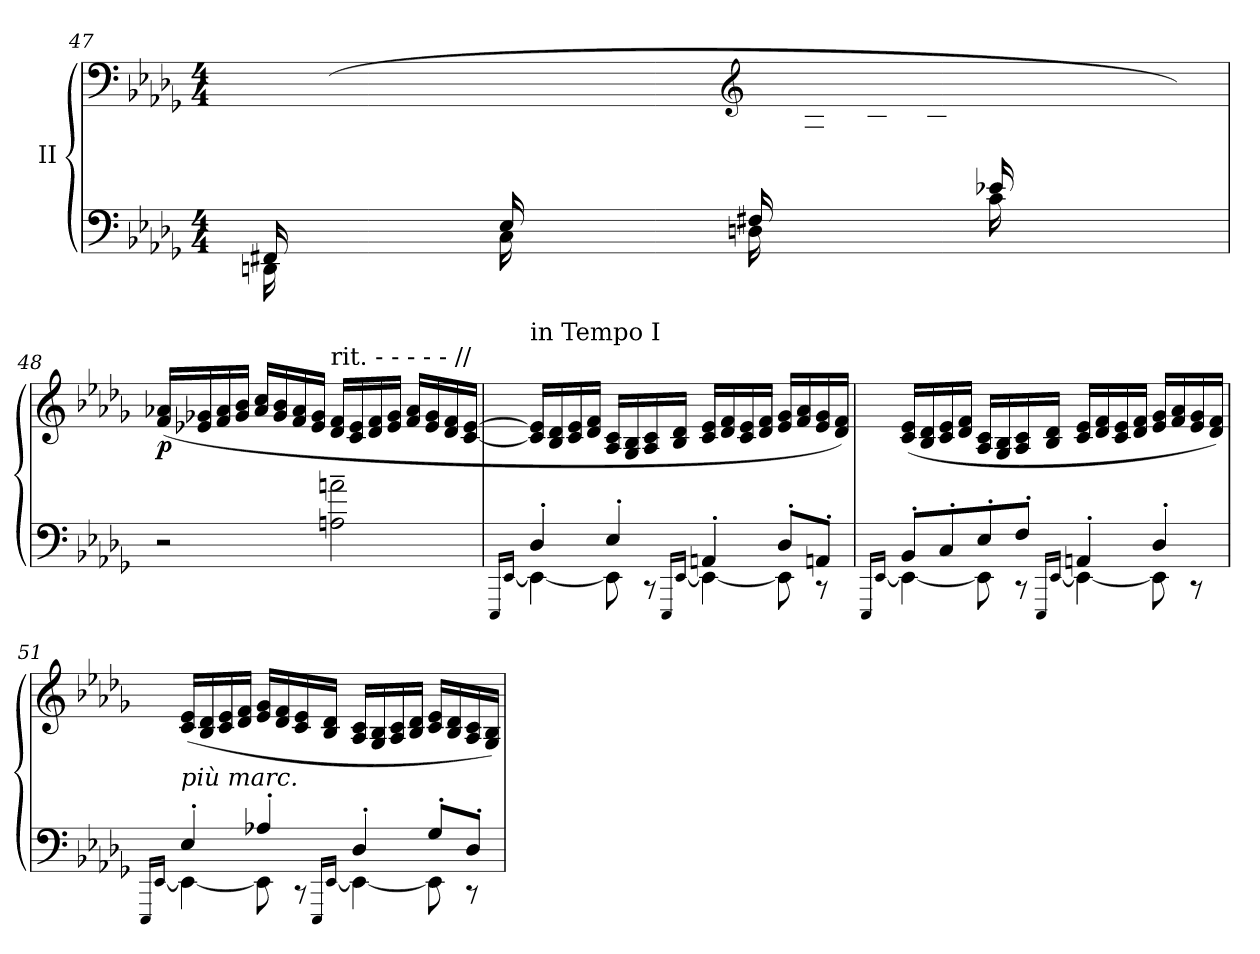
**kern	**kern	**dynam
*part1	*part1	*part1
*staff2	*staff1	*staff1/2
*I"II	*	*
!!LO:LB:g=z
*clefF4	*clefF4	*
*k[b-e-a-d-g-]	*k[b-e-a-d-g-]	*
*M4/4	*M4/4	*
=47	=47	=47
*^	*^	*
16DDn\	16FF#X/LL	4ryy	16ryy	.
16ryy	8.ryy	.	(>16AAn\ 16C\	.
16ryy	.	.	16BB-\ 16D-\	.
16ryy	.	.	16BBn\ 16Dn\JJ	.
16C\	16E-/LL	4ryy	16ryy	.
16ryy	8.ryy	.	16En\ 16Gn\	.
16ryy	.	.	16F\ 16A-X\	.
16ryy	.	.	16F#X\ 16A-\JJ	.
*	*	*clefG2	*	*
16Dn\	16F#X/LL	4ryy	16ryy	.
16ryy	8.ryy	.	16An\ 16c\	.
16ryy	.	.	16B-X\ 16d-X\	.
16ryy	.	.	16Bn\ 16dn\JJ	.
16c\	16e-X/LL	4ryy	16ryy	.
16ryy	8.ryy	.	16d\ 16f\	.
16ryy	.	.	16e-X\ 16g-X\	.
16ryy	.	.	16en\ 16gn\JJ)	.
*v	*v	*	*	*
=48	=48	=48	=48
!	!	!	!LO:DY:b
*	*v	*v	*
2r	(<16f/ 16a-X/LL	p
.	16e-X/ 16g-X/	.
.	16f/ 16a-/	.
.	16g-/ 16b-/JJ	.
.	16a-/ 16cc/LL	.
.	16g-/ 16b-/	.
.	16f/ 16a-/	.
.	16e-/ 16g-/JJ	.
!	!LO:TX:a:t=rit.  -    -     -     -     -     //	!
2An\~ 2an\~	16d-/ 16f/LL	.
.	16c/ 16e-/	.
.	16d-/ 16f/	.
.	16e-/ 16g-/JJ	.
.	16f/ 16a-i/LL	.
.	16e-/ 16g-/	.
.	16d-/ 16f/	.
.	[16c/ [16e-/JJ	.
!!LO:LB:g=z
=49	=49	=49
*^	*	*
.	16qEEE-/LL	.	.
.	[16qEE-/JJ	.	.
!	!	!LO:TX:t=in Tempo I	!
!	!	!	!LO:DY:b=2
!	!	!	!LO:DY:n=1:b=2
!	!	!	!LO:DY:n=2:b
!	!	!	!LO:DY:n=3:b
4D-'/	4EE-<<\_	16c/] 16e-/]LL	pp other-dynamics other-dynamics pp
.	.	16B-/ 16d-/	.
.	.	16c/ 16e-/	.
.	.	16d-/ 16f/JJ	.
4E-'>/	8EE-\]	16A-/ 16c/LL	.
.	.	16G-/ 16B-/	.
.	8r	16A-/ 16c/	.
.	.	16B-/ 16d-/JJ	.
.	16qEEE-/LL	.	.
.	[16qEE-/JJ	.	.
4AAn'>/	4EE-\_	16c/ 16e-/LL	.
.	.	16d-/ 16f/	.
.	.	16c/ 16e-/	.
.	.	16d-/ 16f/JJ	.
8D-'>/L	8EE-\]	16e-/ 16g-/LL	.
.	.	16f/ 16a-i/	.
8AAni'>/J	8r	16e-/ 16g-/	.
.	.	16d-/ 16f/JJ)	.
=50	=50	=50	=50
.	16qEEE-/LL	.	.
.	[16qEE-/JJ	.	.
8BB-'/L	4EE-\_	(<16c/ 16e-/LL	.
.	.	16B-/ 16d-/	.
8C'/	.	16c/ 16e-/	.
.	.	16d-/ 16f/JJ	.
8E-'>/	8EE-\]	16A-/ 16c/LL	.
.	.	16G-/ 16B-/	.
8F'/J	8r	16A-/ 16c/	.
.	.	16B-/ 16d-/JJ	.
.	16qEEE-/LL	.	.
.	[16qEE-/JJ	.	.
4AAn'>/	4EE-\_	16c/ 16e-/LL	.
.	.	16d-/ 16f/	.
.	.	16c/ 16e-/	.
.	.	16d-/ 16f/JJ	.
4D-'>/	8EE-\]	16e-/ 16g-/LL	.
.	.	16f/ 16a-/	.
.	8r	16e-/ 16g-/	.
.	.	16d-/ 16f/JJ)	.
!!LO:LB:g=z
=51	=51	=51	=51
.	16qEEE-/LL	.	.
.	[16qEE-/JJ	.	.
!LO:TX:i:t=più marc.	!	!	!
4E-'/	4EE-\_	(<16c/ 16e-/LL	.
.	.	16B-/ 16d-/	.
.	.	16c/ 16e-/	.
.	.	16d-/ 16f/JJ	.
4A-X'>/	8EE-\]	16e-/ 16g-/LL	.
.	.	16d-/ 16f/	.
.	8r	16c/ 16e-/	.
.	.	16B-/ 16d-/JJ	.
.	16qEEE-/LL	.	.
.	[16qEE-/JJ	.	.
4D-'>/	4EE-\_	16A-/ 16c/LL	.
.	.	16G-/ 16B-/	.
.	.	16A-/ 16c/	.
.	.	16B-/ 16d-/JJ	.
8G-'>/L	8EE-\]	16c/ 16e-/LL	.
.	.	16B-/ 16d-/	.
8D-'>/J	8r	16A-/ 16c/	.
.	.	16G-/ 16B-/JJ)	.
*v	*v	*	*
=	=	=
*-	*-	*-
